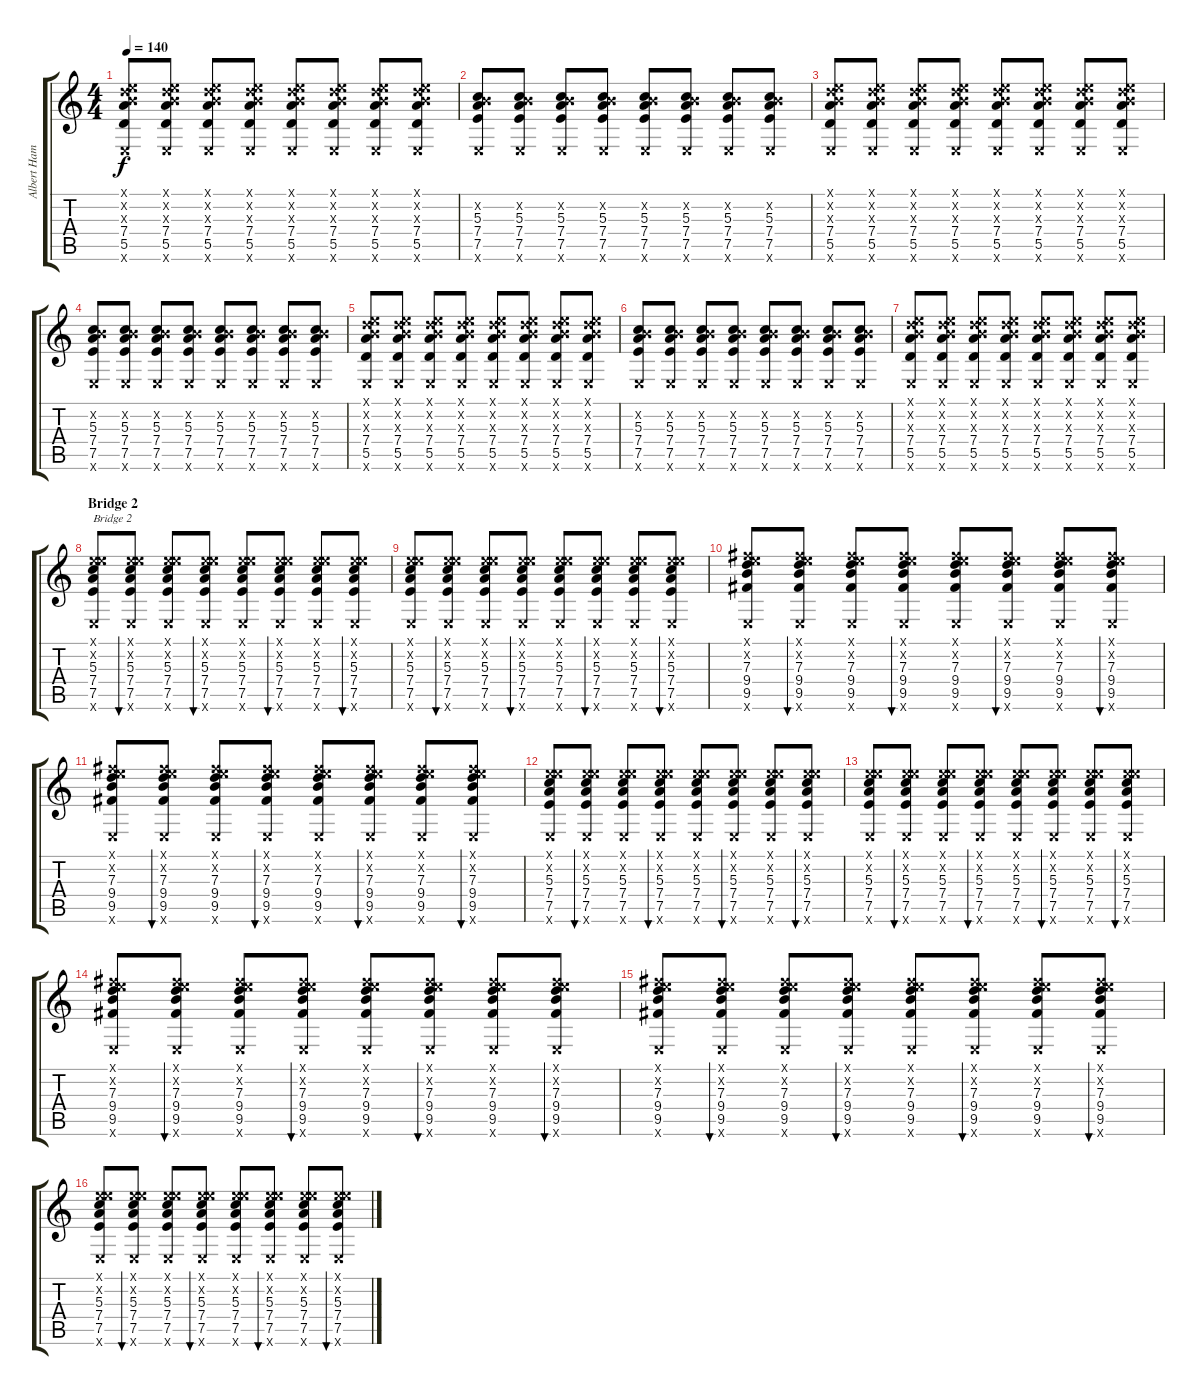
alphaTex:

\track ("Albert Hammond Jr. (left)" "Albert Ham") {instrument distortionguitar}
\staff {score tabs}
\tuning (E4 B3 G3 D3 A2 E2) {hide}
\ts (4 4)
\tempo 140
\clef g2
\ks c
(0.1{x} 0.2{x} 7.3{x} 7.4 5.5 0.6{x}).8{dy f} (0.1{x} 0.2{x} 7.3{x} 7.4 5.5 0.6{x}).8 (0.1{x} 0.2{x} 7.3{x} 7.4 5.5 0.6{x}).8 (0.1{x} 0.2{x} 7.3{x} 7.4 5.5 0.6{x}).8 (0.1{x} 0.2{x} 7.3{x} 7.4 5.5 0.6{x}).8 (0.1{x} 0.2{x} 7.3{x} 7.4 5.5 0.6{x}).8 (0.1{x} 0.2{x} 7.3{x} 7.4 5.5 0.6{x}).8 (0.1{x} 0.2{x} 7.3{x} 7.4 5.5 0.6{x}).8 |
(0.2{x} 5.3 7.4 7.5 0.6{x}).8 (0.2{x} 5.3 7.4 7.5 0.6{x}).8 (0.2{x} 5.3 7.4 7.5 0.6{x}).8 (0.2{x} 5.3 7.4 7.5 0.6{x}).8 (0.2{x} 5.3 7.4 7.5 0.6{x}).8 (0.2{x} 5.3 7.4 7.5 0.6{x}).8 (0.2{x} 5.3 7.4 7.5 0.6{x}).8 (0.2{x} 5.3 7.4 7.5 0.6{x}).8 |
(0.1{x} 0.2{x} 7.3{x} 7.4 5.5 0.6{x}).8 (0.1{x} 0.2{x} 7.3{x} 7.4 5.5 0.6{x}).8 (0.1{x} 0.2{x} 7.3{x} 7.4 5.5 0.6{x}).8 (0.1{x} 0.2{x} 7.3{x} 7.4 5.5 0.6{x}).8 (0.1{x} 0.2{x} 7.3{x} 7.4 5.5 0.6{x}).8 (0.1{x} 0.2{x} 7.3{x} 7.4 5.5 0.6{x}).8 (0.1{x} 0.2{x} 7.3{x} 7.4 5.5 0.6{x}).8 (0.1{x} 0.2{x} 7.3{x} 7.4 5.5 0.6{x}).8 |
(0.2{x} 5.3 7.4 7.5 0.6{x}).8 (0.2{x} 5.3 7.4 7.5 0.6{x}).8 (0.2{x} 5.3 7.4 7.5 0.6{x}).8 (0.2{x} 5.3 7.4 7.5 0.6{x}).8 (0.2{x} 5.3 7.4 7.5 0.6{x}).8 (0.2{x} 5.3 7.4 7.5 0.6{x}).8 (0.2{x} 5.3 7.4 7.5 0.6{x}).8 (0.2{x} 5.3 7.4 7.5 0.6{x}).8 |
(0.1{x} 0.2{x} 7.3{x} 7.4 5.5 0.6{x}).8 (0.1{x} 0.2{x} 7.3{x} 7.4 5.5 0.6{x}).8 (0.1{x} 0.2{x} 7.3{x} 7.4 5.5 0.6{x}).8 (0.1{x} 0.2{x} 7.3{x} 7.4 5.5 0.6{x}).8 (0.1{x} 0.2{x} 7.3{x} 7.4 5.5 0.6{x}).8 (0.1{x} 0.2{x} 7.3{x} 7.4 5.5 0.6{x}).8 (0.1{x} 0.2{x} 7.3{x} 7.4 5.5 0.6{x}).8 (0.1{x} 0.2{x} 7.3{x} 7.4 5.5 0.6{x}).8 |
(0.2{x} 5.3 7.4 7.5 0.6{x}).8 (0.2{x} 5.3 7.4 7.5 0.6{x}).8 (0.2{x} 5.3 7.4 7.5 0.6{x}).8 (0.2{x} 5.3 7.4 7.5 0.6{x}).8 (0.2{x} 5.3 7.4 7.5 0.6{x}).8 (0.2{x} 5.3 7.4 7.5 0.6{x}).8 (0.2{x} 5.3 7.4 7.5 0.6{x}).8 (0.2{x} 5.3 7.4 7.5 0.6{x}).8 |
(0.1{x} 0.2{x} 7.3{x} 7.4 5.5 0.6{x}).8 (0.1{x} 0.2{x} 7.3{x} 7.4 5.5 0.6{x}).8 (0.1{x} 0.2{x} 7.3{x} 7.4 5.5 0.6{x}).8 (0.1{x} 0.2{x} 7.3{x} 7.4 5.5 0.6{x}).8 (0.1{x} 0.2{x} 7.3{x} 7.4 5.5 0.6{x}).8 (0.1{x} 0.2{x} 7.3{x} 7.4 5.5 0.6{x}).8 (0.1{x} 0.2{x} 7.3{x} 7.4 5.5 0.6{x}).8 (0.1{x} 0.2{x} 7.3{x} 7.4 5.5 0.6{x}).8 |
\section ("" "Bridge 2")
(0.1{x} 5.2{x} 5.3 7.4 7.5 0.6{x}).8{txt "Bridge 2"} (0.1{x} 5.2{x} 5.3 7.4 7.5 0.6{x}).8{bu 60} (0.1{x} 5.2{x} 5.3 7.4 7.5 0.6{x}).8 (0.1{x} 5.2{x} 5.3 7.4 7.5 0.6{x}).8{bu 60} (0.1{x} 5.2{x} 5.3 7.4 7.5 0.6{x}).8 (0.1{x} 5.2{x} 5.3 7.4 7.5 0.6{x}).8{bu 60} (0.1{x} 5.2{x} 5.3 7.4 7.5 0.6{x}).8 (0.1{x} 5.2{x} 5.3 7.4 7.5 0.6{x}).8{bu 60} |
(0.1{x} 5.2{x} 5.3 7.4 7.5 0.6{x}).8 (0.1{x} 5.2{x} 5.3 7.4 7.5 0.6{x}).8{bu 60} (0.1{x} 5.2{x} 5.3 7.4 7.5 0.6{x}).8 (0.1{x} 5.2{x} 5.3 7.4 7.5 0.6{x}).8{bu 60} (0.1{x} 5.2{x} 5.3 7.4 7.5 0.6{x}).8 (0.1{x} 5.2{x} 5.3 7.4 7.5 0.6{x}).8{bu 60} (0.1{x} 5.2{x} 5.3 7.4 7.5 0.6{x}).8 (0.1{x} 5.2{x} 5.3 7.4 7.5 0.6{x}).8{bu 60} |
(0.1{x} 7.2{x} 7.3 9.4 9.5 0.6{x}).8 (0.1{x} 7.2{x} 7.3 9.4 9.5 0.6{x}).8{bu 60} (0.1{x} 7.2{x} 7.3 9.4 9.5 0.6{x}).8 (0.1{x} 7.2{x} 7.3 9.4 9.5 0.6{x}).8{bu 60} (0.1{x} 7.2{x} 7.3 9.4 9.5 0.6{x}).8 (0.1{x} 7.2{x} 7.3 9.4 9.5 0.6{x}).8{bu 60} (0.1{x} 7.2{x} 7.3 9.4 9.5 0.6{x}).8 (0.1{x} 7.2{x} 7.3 9.4 9.5 0.6{x}).8{bu 60} |
(0.1{x} 7.2{x} 7.3 9.4 9.5 0.6{x}).8 (0.1{x} 7.2{x} 7.3 9.4 9.5 0.6{x}).8{bu 60} (0.1{x} 7.2{x} 7.3 9.4 9.5 0.6{x}).8 (0.1{x} 7.2{x} 7.3 9.4 9.5 0.6{x}).8{bu 60} (0.1{x} 7.2{x} 7.3 9.4 9.5 0.6{x}).8 (0.1{x} 7.2{x} 7.3 9.4 9.5 0.6{x}).8{bu 60} (0.1{x} 7.2{x} 7.3 9.4 9.5 0.6{x}).8 (0.1{x} 7.2{x} 7.3 9.4 9.5 0.6{x}).8{bu 60} |
(0.1{x} 5.2{x} 5.3 7.4 7.5 0.6{x}).8 (0.1{x} 5.2{x} 5.3 7.4 7.5 0.6{x}).8{bu 60} (0.1{x} 5.2{x} 5.3 7.4 7.5 0.6{x}).8 (0.1{x} 5.2{x} 5.3 7.4 7.5 0.6{x}).8{bu 60} (0.1{x} 5.2{x} 5.3 7.4 7.5 0.6{x}).8 (0.1{x} 5.2{x} 5.3 7.4 7.5 0.6{x}).8{bu 60} (0.1{x} 5.2{x} 5.3 7.4 7.5 0.6{x}).8 (0.1{x} 5.2{x} 5.3 7.4 7.5 0.6{x}).8{bu 60} |
(0.1{x} 5.2{x} 5.3 7.4 7.5 0.6{x}).8 (0.1{x} 5.2{x} 5.3 7.4 7.5 0.6{x}).8{bu 60} (0.1{x} 5.2{x} 5.3 7.4 7.5 0.6{x}).8 (0.1{x} 5.2{x} 5.3 7.4 7.5 0.6{x}).8{bu 60} (0.1{x} 5.2{x} 5.3 7.4 7.5 0.6{x}).8 (0.1{x} 5.2{x} 5.3 7.4 7.5 0.6{x}).8{bu 60} (0.1{x} 5.2{x} 5.3 7.4 7.5 0.6{x}).8 (0.1{x} 5.2{x} 5.3 7.4 7.5 0.6{x}).8{bu 60} |
(0.1{x} 7.2{x} 7.3 9.4 9.5 0.6{x}).8 (0.1{x} 7.2{x} 7.3 9.4 9.5 0.6{x}).8{bu 60} (0.1{x} 7.2{x} 7.3 9.4 9.5 0.6{x}).8 (0.1{x} 7.2{x} 7.3 9.4 9.5 0.6{x}).8{bu 60} (0.1{x} 7.2{x} 7.3 9.4 9.5 0.6{x}).8 (0.1{x} 7.2{x} 7.3 9.4 9.5 0.6{x}).8{bu 60} (0.1{x} 7.2{x} 7.3 9.4 9.5 0.6{x}).8 (0.1{x} 7.2{x} 7.3 9.4 9.5 0.6{x}).8{bu 60} |
(0.1{x} 7.2{x} 7.3 9.4 9.5 0.6{x}).8 (0.1{x} 7.2{x} 7.3 9.4 9.5 0.6{x}).8{bu 60} (0.1{x} 7.2{x} 7.3 9.4 9.5 0.6{x}).8 (0.1{x} 7.2{x} 7.3 9.4 9.5 0.6{x}).8{bu 60} (0.1{x} 7.2{x} 7.3 9.4 9.5 0.6{x}).8 (0.1{x} 7.2{x} 7.3 9.4 9.5 0.6{x}).8{bu 60} (0.1{x} 7.2{x} 7.3 9.4 9.5 0.6{x}).8 (0.1{x} 7.2{x} 7.3 9.4 9.5 0.6{x}).8{bu 60} |
(0.1{x} 5.2{x} 5.3 7.4 7.5 0.6{x}).8 (0.1{x} 5.2{x} 5.3 7.4 7.5 0.6{x}).8{bu 60} (0.1{x} 5.2{x} 5.3 7.4 7.5 0.6{x}).8 (0.1{x} 5.2{x} 5.3 7.4 7.5 0.6{x}).8{bu 60} (0.1{x} 5.2{x} 5.3 7.4 7.5 0.6{x}).8 (0.1{x} 5.2{x} 5.3 7.4 7.5 0.6{x}).8{bu 60} (0.1{x} 5.2{x} 5.3 7.4 7.5 0.6{x}).8 (0.1{x} 5.2{x} 5.3 7.4 7.5 0.6{x}).8{bu 60}
